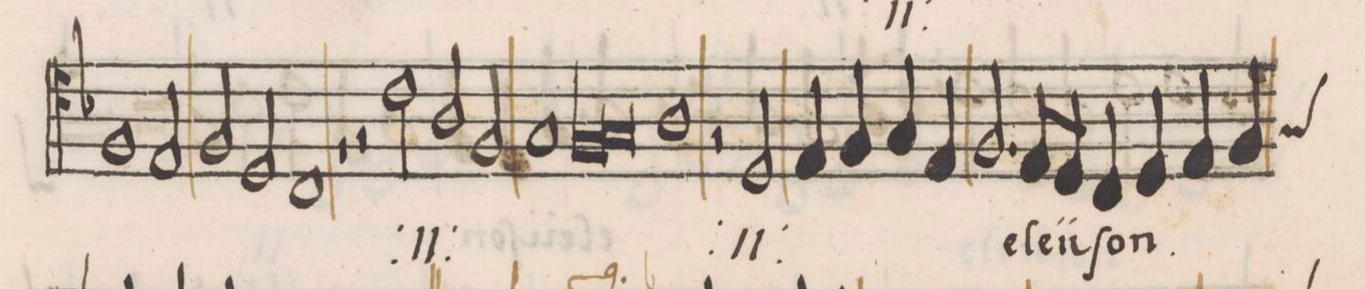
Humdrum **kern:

**kern	**text
*I"ALTVS	*
*clefC4	*
*k[b-]	*
*met(C|)	*
*M2/1	*
1F	.
2E/	.
=16-	=16-
2F/	.
2D/	.
1C	.
=17-	=17-
1r	.
2r	.
2c\	KŸ-
=18-	=18-
2A/	.
2F/	-ri-
1G	-e
=19-	=19-
*lig	*
1F	.
1G	.
*Xlig	*
=20-	=20-
1A	.
2r	.
2D/	KŸ-
=21-	=21-
4E/	-ri-
4F/	.
4G/	-e
*	*Xij
4E/	.
2.F/	e-
8E/L	-le-
8D/J	-ii-
=22-	=22-
4C/	-ſon
4D/	.
4E/	.
*custos:G	*
4F/	.
*-	*-
